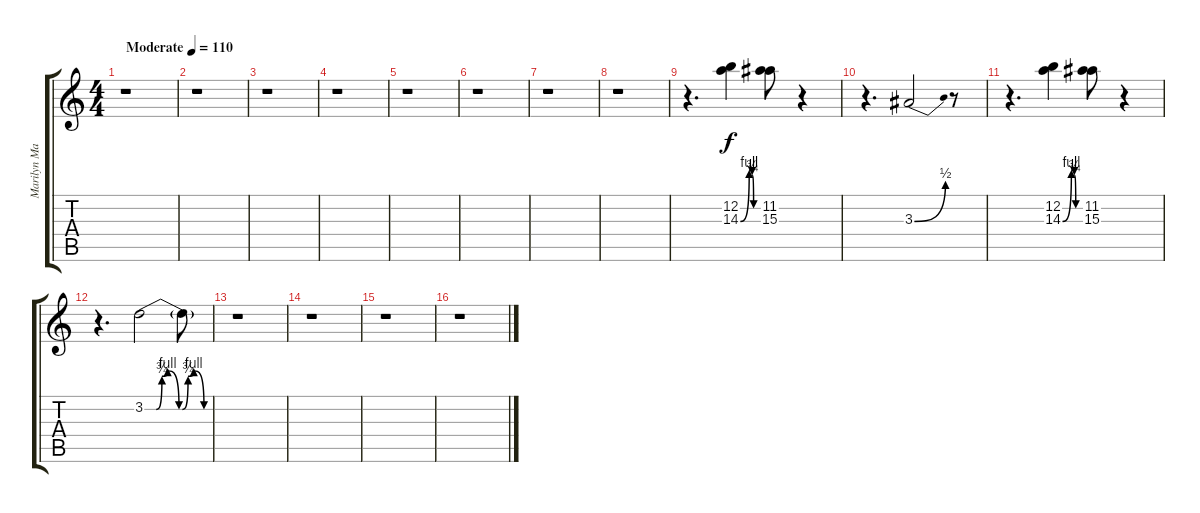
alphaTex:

\track ("Marilyn Manson" "Marilyn Ma") {instrument overdrivenguitar}
\staff {score tabs}
\tuning (E4 B3 G3 D3 A2 E2) {hide}
\ts (4 4)
\tempo (110 "Moderate")
\clef g2
\ks c
r.1{dy f instrument overdrivenguitar} |
r.1 |
r.1 |
r.1 |
r.1 |
r.1 |
r.1 |
r.1 |
r.4{d} (12.2 14.3{be (custom 0 0 30 4 40 3 45 0 58 0 60 0)}).4 (11.2 15.3).8 r.4 |
r.4{d} 3.3{be (bend 0 0 60 2)}.2 r.8 |
r.4{d} (12.2 14.3{be (custom 0 0 30 4 40 3 45 0 58 0 60 0)}).4 (11.2 15.3).8 r.4 |
r.4{d} 3.2{be (custom 0 0 10 0 15 3 20 4 30 0 33 0 38 3 43 4 52 0 60 0)}.2 3.2{t}.8 |
r.1 |
r.1 |
r.1 |
r.1
